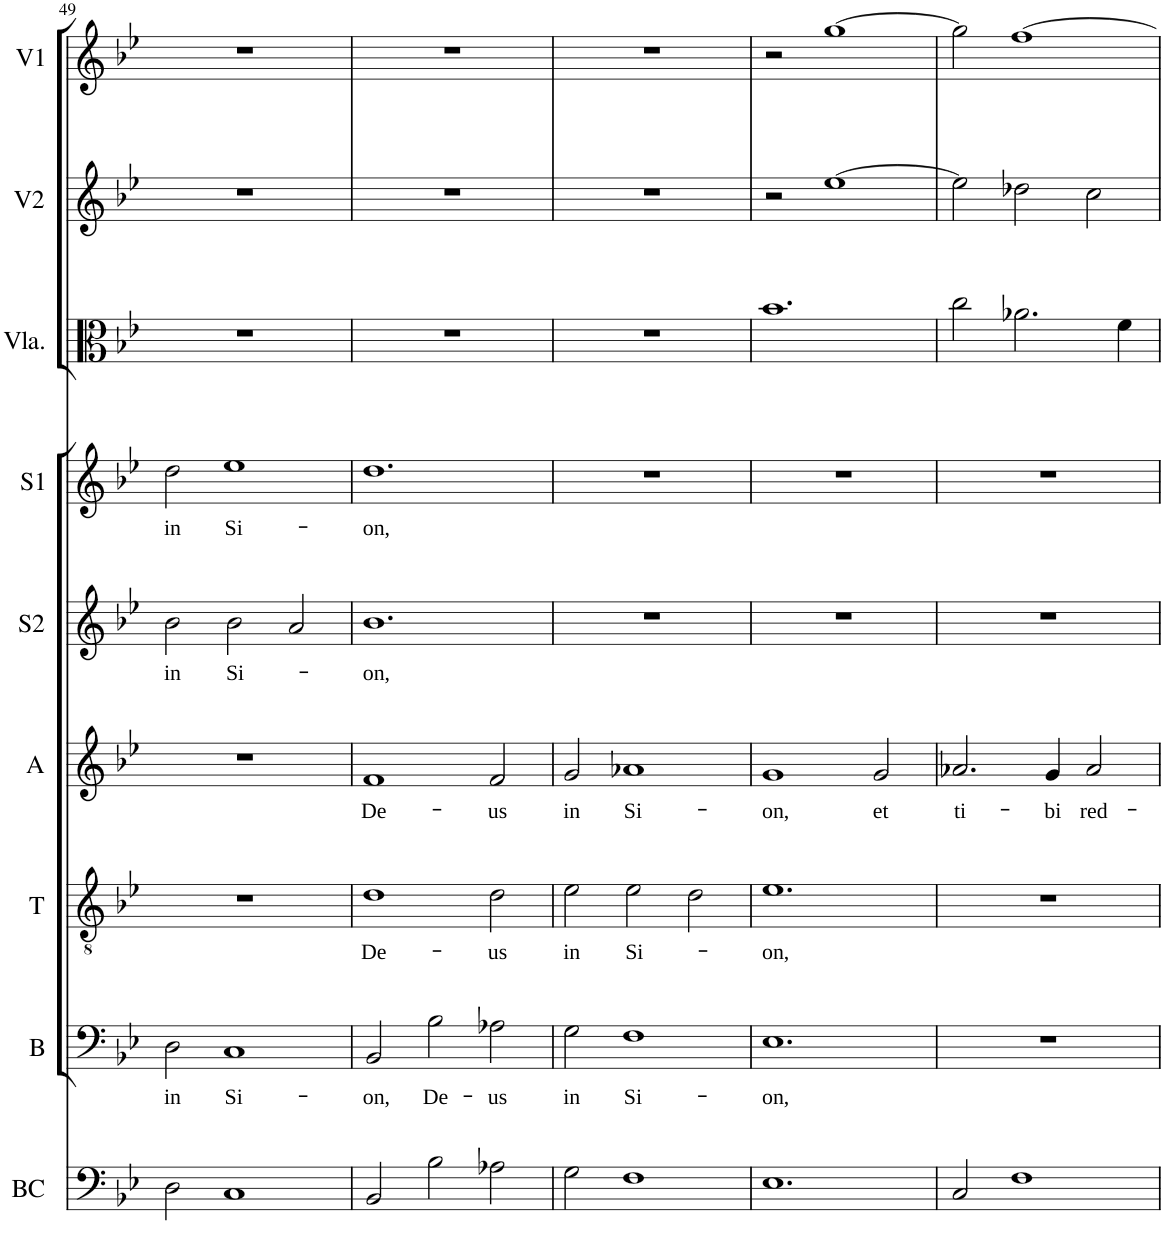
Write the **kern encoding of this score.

**kern	**kern	**text	**kern	**text	**kern	**text	**kern	**text	**kern	**text	**kern	**kern	**kern
*part9	*part8	*part8	*part7	*part7	*part6	*part6	*part5	*part5	*part4	*part4	*part3	*part2	*part1
*staff9	*staff8	*staff8	*staff7	*staff7	*staff6	*staff6	*staff5	*staff5	*staff4	*staff4	*staff3	*staff2	*staff1
*I"Fondau	*I"Basso	*	*I"Tenore	*	*I"Alto	*	*I"Soprano  II	*	*I"Soprano  I	*	*I"Viola	*I"Violin  II	*I"Violin  I
*	*I'B	*	*I'T	*	*I'A	*	*I'S2	*	*I'S1	*	*I'Vla.	*I'V2	*I'V1
!!LO:PB:g=z
*clefF4	*clefF4	*	*clefC4	*	*clefC3	*	*clefC1	*	*clefC1	*	*clefC3	*clefG2	*clefG2
*k[b-e-]	*k[b-e-]	*	*k[b-e-]	*	*k[b-e-]	*	*k[b-e-]	*	*k[b-e-]	*	*k[b-e-]	*k[b-e-]	*k[b-e-]
*B-:	*B-:	*	*B-:	*	*B-:	*	*B-:	*	*B-:	*	*B-:	*B-:	*B-:
*M3/2	*M3/2	*	*M3/2	*	*M3/2	*	*M3/2	*	*M3/2	*	*M3/2	*M3/2	*M3/2
=49	=49	=49	=49	=49	=49	=49	=49	=49	=49	=49	=49	=49	=49
!	!	!LO:LY:b	!	!	!	!	!	!LO:LY:b	!	!LO:LY:b	!	!	!
2D\	2D\	in	1.r	.	1.r	.	2b-\	in	2dd\	in	1.r	1.r	1.r
!	!	!LO:LY:b	!	!	!	!	!	!LO:LY:b	!	!LO:LY:b	!	!	!
1C	1C	Si-	.	.	.	.	2b-\	Si-	1ee-	Si-	.	.	.
.	.	.	.	.	.	.	2a/	.	.	.	.	.	.
=50	=50	=50	=50	=50	=50	=50	=50	=50	=50	=50	=50	=50	=50
!	!	!LO:LY:b	!	!LO:LY:b	!	!LO:LY:b	!	!LO:LY:b	!	!LO:LY:b	!	!	!
2BB-/	2BB-/	-on,	1d	De-	1f	De-	1.b-	-on,	1.dd	-on,	1.r	1.r	1.r
!	!	!LO:LY:b	!	!	!	!	!	!	!	!	!	!	!
2B-\	2B-\	De-	.	.	.	.	.	.	.	.	.	.	.
!	!	!LO:LY:b	!	!LO:LY:b	!	!LO:LY:b	!	!	!	!	!	!	!
2A-X\	2A-X\	-us	2d\	-us	2f/	-us	.	.	.	.	.	.	.
=51	=51	=51	=51	=51	=51	=51	=51	=51	=51	=51	=51	=51	=51
!	!	!LO:LY:b	!	!LO:LY:b	!	!LO:LY:b	!	!	!	!	!	!	!
2G\	2G\	in	2e-\	in	2g/	in	1.r	.	1.r	.	1.r	1.r	1.r
!	!	!LO:LY:b	!	!LO:LY:b	!	!LO:LY:b	!	!	!	!	!	!	!
1F	1F	Si-	2e-\	Si-	1a-X	Si-	.	.	.	.	.	.	.
.	.	.	2d\	.	.	.	.	.	.	.	.	.	.
=52	=52	=52	=52	=52	=52	=52	=52	=52	=52	=52	=52	=52	=52
!	!	!LO:LY:b	!	!LO:LY:b	!	!LO:LY:b	!	!	!	!	!	!	!
1.E-	1.E-	-on,	1.e-	-on,	1g	-on,	1.r	.	1.r	.	1.b-	2r	2r
.	.	.	.	.	.	.	.	.	.	.	.	[1ee-	[1gg
!	!	!	!	!	!	!LO:LY:b	!	!	!	!	!	!	!
.	.	.	.	.	2g/	et	.	.	.	.	.	.	.
=53	=53	=53	=53	=53	=53	=53	=53	=53	=53	=53	=53	=53	=53
!	!	!	!	!	!	!LO:LY:b	!	!	!	!	!	!	!
2C/	1.r	.	1.r	.	2.a-X/	ti-	1.r	.	1.r	.	2cc\	2ee-\]	2gg\]
1F	.	.	.	.	.	.	.	.	.	.	2.a-X\	2dd-X\	[1ff
!	!	!	!	!	!	!LO:LY:b	!	!	!	!	!	!	!
.	.	.	.	.	4g/	-bi	.	.	.	.	.	.	.
!	!	!	!	!	!	!LO:LY:b	!	!	!	!	!	!	!
.	.	.	.	.	2a-/	red-	.	.	.	.	.	2cc\	.
.	.	.	.	.	.	.	.	.	.	.	4f\	.	.
=	=	=	=	=	=	=	=	=	=	=	=	=	=
*-	*-	*-	*-	*-	*-	*-	*-	*-	*-	*-	*-	*-	*-
